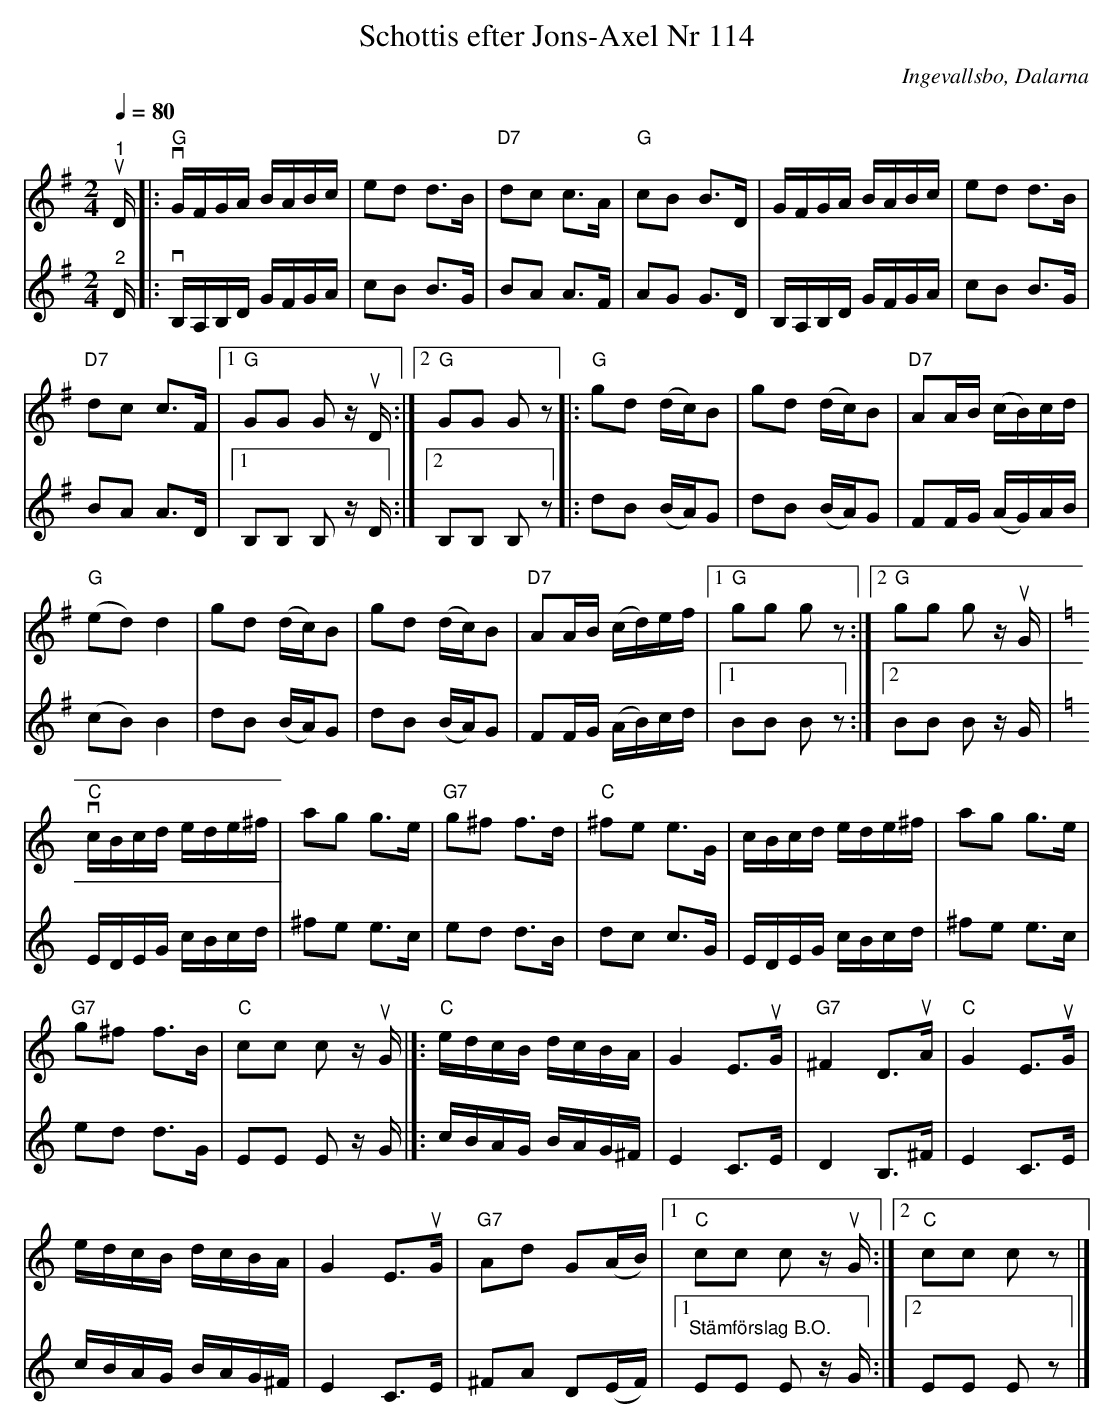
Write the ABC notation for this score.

X:1
T:Schottis efter Jons-Axel Nr 114
O:Ingevallsbo, Dalarna
L:1/8
Q:1/4=80
M:2/4
K:G
V:1
"^1"u D/ |:v"G" G/F/G/A/ B/A/B/c/ | ed d>B |"D7" dc c>A |"G" cB B>D | G/F/G/A/ B/A/B/c/ | ed d>B |
"D7" dc c>F |1"G" GG G z/u D/ :|2"G" GG G z |: "G" gd (d/c/)B | gd (d/c/)B |"D7" AA/B/ (c/B/)c/d/ |
"G" (ed) d2 | gd (d/c/)B | gd (d/c/)B | "D7" AA/B/ (c/d/)e/f/ |1"G" gg g z :|2"G" gg g z/u G/ |
[K:C]v "C" c/B/c/d/ e/d/e/^f/ | ag g>e | "G7" g^f f>d | "C" ^fe e>G | c/B/c/d/ e/d/e/^f/ | ag g>e |
"G7" g^f f>B | "C" cc c z/u G/ |]: "C" e/d/c/B/ d/c/B/A/ | G2 E>uG |"G7" ^F2 D>uA |"C" G2 E>uG |
e/d/c/B/ d/c/B/A/ | G2 E>uG |"G7" Ad G(A/B/) |1"C" cc c z/u G/ :|2"C" cc c z |]
V:2
"^2" D/ |:v B,/A,/B,/D/ G/F/G/A/ | cB B>G | BA A>F | AG G>D | B,/A,/B,/D/ G/F/G/A/ | cB B>G |
BA A>D |1 B,B, B, z/ D/ :|2 B,B, B, z |: dB (B/A/)G | dB (B/A/)G | FF/G/ (A/G/)A/B/ | (cB) B2 |
dB (B/A/)G | dB (B/A/)G | FF/G/ (A/B/)c/d/ |1 BB B z :|2 BB B z/ G/ |[K:C] E/D/E/G/ c/B/c/d/ |
^fe e>c | ed d>B | dc c>G | E/D/E/G/ c/B/c/d/ | ^fe e>c | ed d>G | EE E z/ G/ |]:
c/B/A/G/ B/A/G/^F/ | E2 C>E | D2 B,>^F | E2 C>E | c/B/A/G/ B/A/G/^F/ | E2 C>E | ^FA D(E/F/) |1 "^Stämförslag B.O." EE E z/ G/ :|2 EE E z |]
